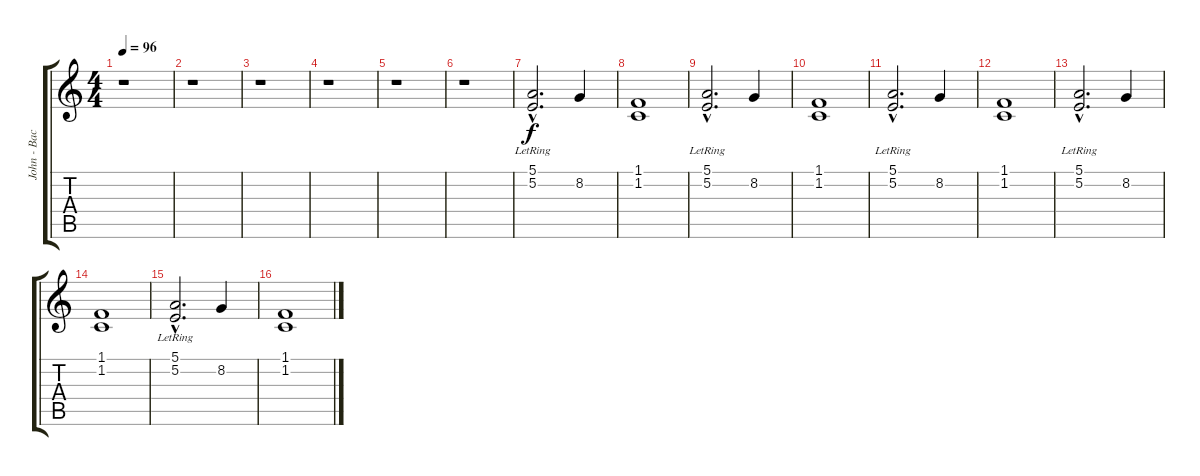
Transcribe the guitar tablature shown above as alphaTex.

\track ("John - Backing Vox" "John - Bac") {instrument bassoon}
\staff {score tabs}
\tuning (E4 B3 G3 D3 A2 E2) {hide}
\ts (4 4)
\tempo 96
\clef g2
\ks c
r.1{dy f} |
r.1 |
r.1 |
r.1 |
r.1 |
r.1 |
(5.1{hac lr} 5.2{hac}).2{d} 8.2.4 |
(1.1 1.2).1 |
(5.1{hac lr} 5.2{hac}).2{d} 8.2.4 |
(1.1 1.2).1 |
(5.1{hac lr} 5.2{hac}).2{d} 8.2.4 |
(1.1 1.2).1 |
(5.1{hac lr} 5.2{hac}).2{d} 8.2.4 |
(1.1 1.2).1 |
(5.1{hac lr} 5.2{hac}).2{d} 8.2.4 |
(1.1 1.2).1
